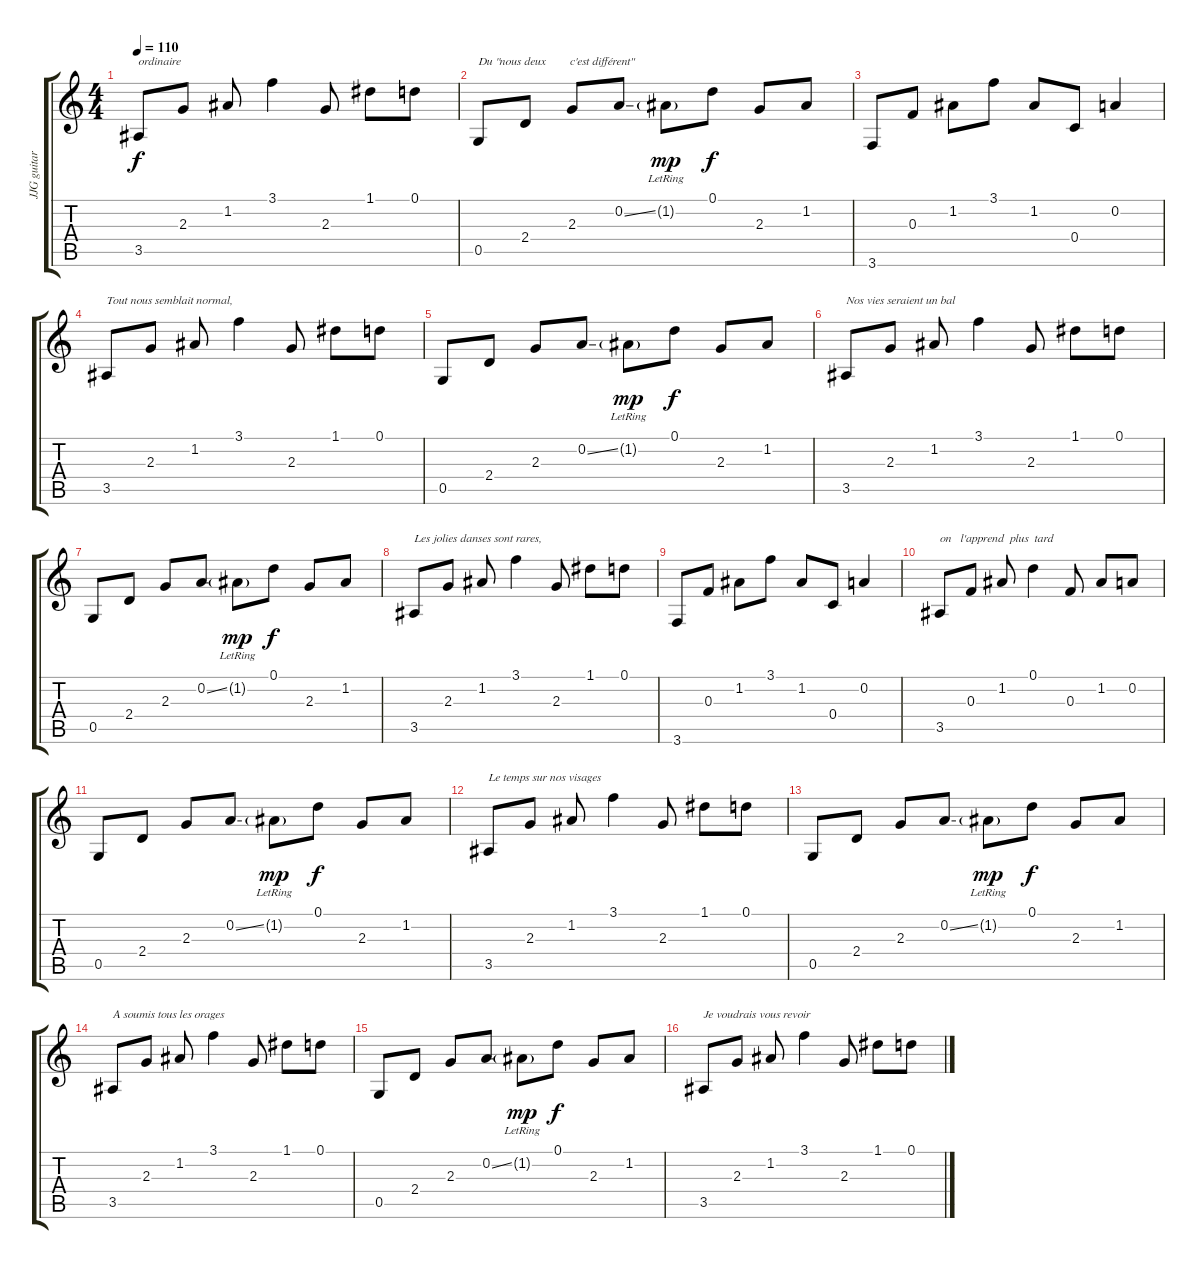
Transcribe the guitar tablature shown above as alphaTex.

\track ("JJG guitare" "JJG guitar") {instrument acousticguitarsteel}
\staff {score tabs}
\tuning (D4 A3 F3 C3 G2 D2) {hide}
\ts (4 4)
\tempo 110
\clef g2
\ks c
3.5.8{txt "ordinaire" dy f} 2.3.8 1.2.8 3.1.4 2.3.8 1.1.8 0.1.8 |
0.5.8{txt "Du \"nous deux        c'est différent\""} 2.4.8 2.3.8 0.2{ss}.8 1.2{g lr}.8{dy mp} 0.1.8{dy f} 2.3.8 1.2.8 |
3.6.8 0.3.8 1.2.8 3.1.8 1.2.8 0.4.8 0.2.4 |
3.5.8{txt "Tout nous semblait normal,"} 2.3.8 1.2.8 3.1.4 2.3.8 1.1.8 0.1.8 |
0.5.8 2.4.8 2.3.8 0.2{ss}.8 1.2{g lr}.8{dy mp} 0.1.8{dy f} 2.3.8 1.2.8 |
3.5.8{txt "Nos vies seraient un bal"} 2.3.8 1.2.8 3.1.4 2.3.8 1.1.8 0.1.8 |
0.5.8 2.4.8 2.3.8 0.2{ss}.8 1.2{g lr}.8{dy mp} 0.1.8{dy f} 2.3.8 1.2.8 |
3.5.8{txt "Les jolies danses sont rares,"} 2.3.8 1.2.8 3.1.4 2.3.8 1.1.8 0.1.8 |
3.6.8 0.3.8 1.2.8 3.1.8 1.2.8 0.4.8 0.2.4 |
3.5.8{txt "on   l'apprend  plus  tard"} 0.3.8 1.2.8{txt "       "} 0.1.4{txt "     "} 0.3.8 1.2.8 0.2.8 |
0.5.8 2.4.8 2.3.8 0.2{ss}.8 1.2{g lr}.8{dy mp} 0.1.8{dy f} 2.3.8 1.2.8 |
3.5.8{txt "Le temps sur nos visages"} 2.3.8 1.2.8 3.1.4 2.3.8 1.1.8 0.1.8 |
0.5.8 2.4.8 2.3.8 0.2{ss}.8 1.2{g lr}.8{dy mp} 0.1.8{dy f} 2.3.8 1.2.8 |
3.5.8{txt "A soumis tous les orages"} 2.3.8 1.2.8 3.1.4 2.3.8 1.1.8 0.1.8 |
0.5.8 2.4.8 2.3.8 0.2{ss}.8 1.2{g lr}.8{dy mp} 0.1.8{dy f} 2.3.8 1.2.8 |
3.5.8{txt "Je voudrais vous revoir"} 2.3.8 1.2.8 3.1.4 2.3.8 1.1.8 0.1.8
